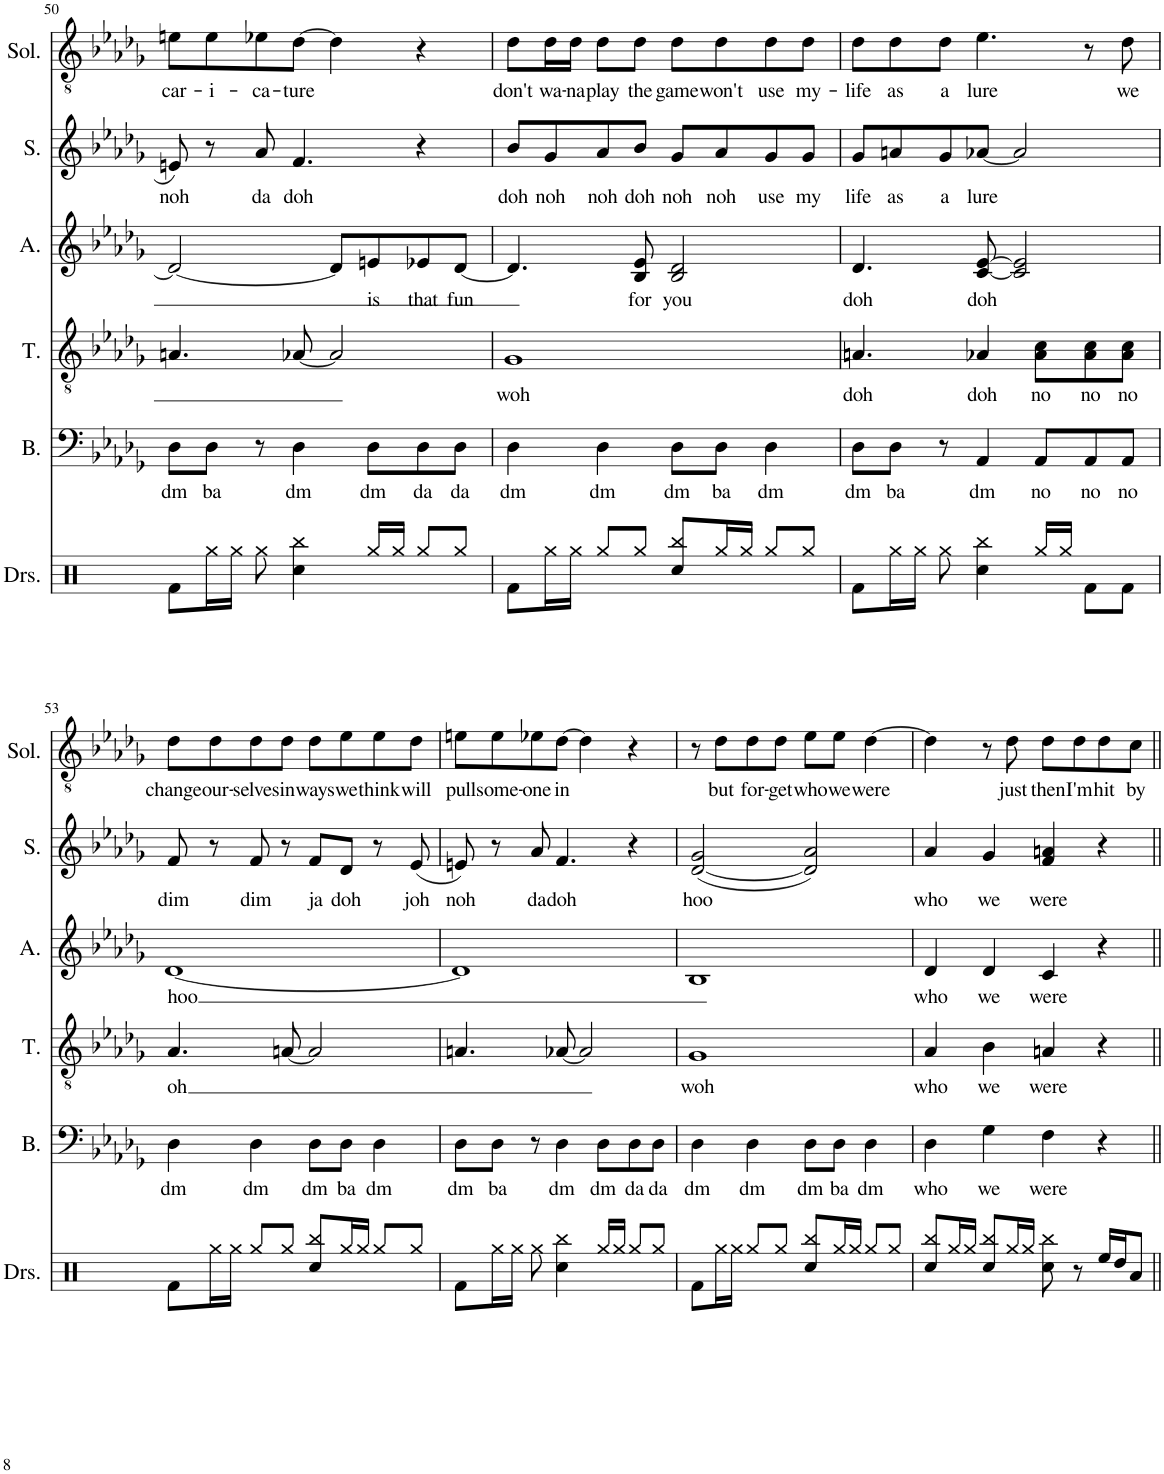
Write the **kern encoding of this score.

**kern	**text	**kern	**text	**kern	**text	**kern	**text	**kern	**text
*part5	*part5	*part4	*part4	*part3	*part3	*part2	*part2	*part1	*part1
*staff5	*staff5	*staff4	*staff4	*staff3	*staff3	*staff2	*staff2	*staff1	*staff1
*I"Bass	*	*I"Tenor	*	*I"Alto	*	*I"Soprano	*	*I"Solo	*
*I'B.	*	*I'T.	*	*I'A.	*	*I'S.	*	*I'Sol.	*
!!LO:PB:g=z
*clefF4	*	*clefGv2	*	*clefG2	*	*clefG2	*	*clefGv2	*
*k[b-e-a-d-g-]	*	*k[b-e-a-d-g-]	*	*k[b-e-a-d-g-]	*	*k[b-e-a-d-g-]	*	*k[b-e-a-d-g-]	*
*M4/4	*	*M4/4	*	*M4/4	*	*M4/4	*	*M4/4	*
=50	=50	=50	=50	=50	=50	=50	=50	=50	=50
!	!LO:LY:b	!	!	!	!	!	!LO:LY:b	!	!LO:LY:b
8D-\L	dm	4.An/	.	2d-/_	.	8en/	noh	8en\L	car-
!	!LO:LY:b	!	!	!	!	!	!	!	!LO:LY:b
8D-\J	ba	.	.	.	.	8r	.	8e\	-i-
!	!	!	!	!	!	!	!LO:LY:b	!	!LO:LY:b
8r	.	.	.	.	.	8a-/	da	8e-X\	-ca-
!	!LO:LY:b	!	!	!	!	!	!LO:LY:b	!	!LO:LY:b
4D-\	dm	[8A-X/	.	.	.	4.f/	doh	[8d-\J	-ture
.	.	2A-/]	.	8d-/L]	.	.	.	4d-\]	.
!	!LO:LY:b	!	!	!	!LO:LY:b	!	!	!	!
8D-\L	dm	.	.	8en/	is	.	.	.	.
!	!LO:LY:b	!	!	!	!LO:LY:b	!	!	!	!
8D-\	da	.	.	8e-X/	that	4r	.	4r	.
!	!LO:LY:b	!	!	!	!LO:LY:b	!	!	!	!
8D-\J	da	.	.	[8d-/J	fun	.	.	.	.
=51	=51	=51	=51	=51	=51	=51	=51	=51	=51
!	!LO:LY:b	!	!LO:LY:b	!	!	!	!LO:LY:b	!	!LO:LY:b
4D-\	dm	1G-	woh	4.d-/]	.	8b-/L	doh	8d-\L	don't
!	!	!	!	!	!	!	!LO:LY:b	!	!LO:LY:b
.	.	.	.	.	.	8g-/	noh	16d-\L	wa-
!	!	!	!	!	!	!	!	!	!LO:LY:b
.	.	.	.	.	.	.	.	16d-\JJ	-na
!	!LO:LY:b	!	!	!	!	!	!LO:LY:b	!	!LO:LY:b
4D-\	dm	.	.	.	.	8a-/	noh	8d-\L	play
!	!	!	!	!	!LO:LY:b	!	!LO:LY:b	!	!LO:LY:b
.	.	.	.	8B-/ 8e-/	for	8b-/J	doh	8d-\J	the
!	!LO:LY:b	!	!	!	!LO:LY:b	!	!LO:LY:b	!	!LO:LY:b
8D-\L	dm	.	.	2B-/ 2d-/	you	8g-/L	noh	8d-\L	game
!	!LO:LY:b	!	!	!	!	!	!LO:LY:b	!	!LO:LY:b
8D-\J	ba	.	.	.	.	8a-/	noh	8d-\	won't
!	!LO:LY:b	!	!	!	!	!	!LO:LY:b	!	!LO:LY:b
4D-\	dm	.	.	.	.	8g-/	use	8d-\	use
!	!	!	!	!	!	!	!LO:LY:b	!	!LO:LY:b
.	.	.	.	.	.	8g-/J	my	8d-\J	my-
=52	=52	=52	=52	=52	=52	=52	=52	=52	=52
!	!LO:LY:b	!	!LO:LY:b	!	!LO:LY:b	!	!LO:LY:b	!	!LO:LY:b
8D-\L	dm	4.An/	doh	4.d-/	doh	8g-/L	life	8d-\L	-life
!	!LO:LY:b	!	!	!	!	!	!LO:LY:b	!	!LO:LY:b
8D-\J	ba	.	.	.	.	8an/	as	8d-\	as
!	!	!	!	!	!	!	!LO:LY:b	!	!LO:LY:b
8r	.	.	.	.	.	8g-/	a	8d-\J	a
!	!LO:LY:b	!	!LO:LY:b	!	!LO:LY:b	!	!LO:LY:b	!	!LO:LY:b
4AA-/	dm	4A-X/	doh	[8c/ [8e-/	doh	[8a-X/J	lure	4.e-\	lure
.	.	.	.	2c/] 2e-/]	.	2a-/]	.	.	.
!	!LO:LY:b	!	!LO:LY:b	!	!	!	!	!	!
8AA-/L	no	8A-\ 8c\L	no	.	.	.	.	.	.
!	!LO:LY:b	!	!LO:LY:b	!	!	!	!	!	!
8AA-/	no	8A-\ 8c\	no	.	.	.	.	8r	.
!	!LO:LY:b	!	!LO:LY:b	!	!	!	!	!	!LO:LY:b
8AA-/J	no	8A-\ 8c\J	no	.	.	.	.	8d-\	we
!!LO:LB:g=z
=53	=53	=53	=53	=53	=53	=53	=53	=53	=53
!	!LO:LY:b	!	!LO:LY:b	!	!LO:LY:b	!	!LO:LY:b	!	!LO:LY:b
4D-\	dm	4.A-/	oh	[1d-	hoo	8f/	dim	8d-\L	change
!	!	!	!	!	!	!	!	!	!LO:LY:b
.	.	.	.	.	.	8r	.	8d-\	our-
!	!LO:LY:b	!	!	!	!	!	!LO:LY:b	!	!LO:LY:b
4D-\	dm	.	.	.	.	8f/	dim	8d-\	-selves
!	!	!	!	!	!	!	!	!	!LO:LY:b
.	.	[8An/	.	.	.	8r	.	8d-\J	in
!	!LO:LY:b	!	!	!	!	!	!LO:LY:b	!	!LO:LY:b
8D-\L	dm	2A/]	.	.	.	8f/L	ja	8d-\L	ways
!	!LO:LY:b	!	!	!	!	!	!LO:LY:b	!	!LO:LY:b
8D-\J	ba	.	.	.	.	8d-/J	doh	8e-\	we
!	!LO:LY:b	!	!	!	!	!	!	!	!LO:LY:b
4D-\	dm	.	.	.	.	8r	.	8e-\	think
!	!	!	!	!	!	!	!LO:LY:b	!	!LO:LY:b
.	.	.	.	.	.	(8e-/	joh	8d-\J	will
=54	=54	=54	=54	=54	=54	=54	=54	=54	=54
!	!LO:LY:b	!	!	!	!	!	!LO:LY:b	!	!LO:LY:b
8D-\L	dm	4.An/	.	1d-]	.	8en/)	noh	8en\L	pull
!	!LO:LY:b	!	!	!	!	!	!	!	!LO:LY:b
8D-\J	ba	.	.	.	.	8r	.	8e\	some-
!	!	!	!	!	!	!	!LO:LY:b	!	!LO:LY:b
8r	.	.	.	.	.	8a-/	da	8e-X\	-one
!	!LO:LY:b	!	!	!	!	!	!LO:LY:b	!	!LO:LY:b
4D-\	dm	[8A-X/	.	.	.	4.f/	doh	[8d-\J	in
.	.	2A-/]	.	.	.	.	.	4d-\]	.
!	!LO:LY:b	!	!	!	!	!	!	!	!
8D-\L	dm	.	.	.	.	.	.	.	.
!	!LO:LY:b	!	!	!	!	!	!	!	!
8D-\	da	.	.	.	.	4r	.	4r	.
!	!LO:LY:b	!	!	!	!	!	!	!	!
8D-\J	da	.	.	.	.	.	.	.	.
=55	=55	=55	=55	=55	=55	=55	=55	=55	=55
!	!LO:LY:b	!	!LO:LY:b	!	!	!	!LO:LY:b	!	!
4D-\	dm	1G-	woh	1B-	.	([2d-/ 2g-/	hoo	8r	.
!	!	!	!	!	!	!	!	!	!LO:LY:b
.	.	.	.	.	.	.	.	8d-\L	but
!	!LO:LY:b	!	!	!	!	!	!	!	!LO:LY:b
4D-\	dm	.	.	.	.	.	.	8d-\	for-
!	!	!	!	!	!	!	!	!	!LO:LY:b
.	.	.	.	.	.	.	.	8d-\J	-get
!	!LO:LY:b	!	!	!	!	!	!	!	!LO:LY:b
8D-\L	dm	.	.	.	.	2d-/] 2a-/)	.	8e-\L	who
!	!LO:LY:b	!	!	!	!	!	!	!	!LO:LY:b
8D-\J	ba	.	.	.	.	.	.	8e-\J	we
!	!LO:LY:b	!	!	!	!	!	!	!	!LO:LY:b
4D-\	dm	.	.	.	.	.	.	[4d-\	were
=56	=56	=56	=56	=56	=56	=56	=56	=56	=56
!	!LO:LY:b	!	!LO:LY:b	!	!LO:LY:b	!	!LO:LY:b	!	!
4D-\	who	4A-/	who	4d-/	who	4a-/	who	4d-\]	.
!	!LO:LY:b	!	!LO:LY:b	!	!LO:LY:b	!	!LO:LY:b	!	!
4G-\	we	4B-\	we	4d-/	we	4g-/	we	8r	.
!	!	!	!	!	!	!	!	!	!LO:LY:b
.	.	.	.	.	.	.	.	8d-\	just
!	!LO:LY:b	!	!LO:LY:b	!	!LO:LY:b	!	!LO:LY:b	!	!LO:LY:b
4F\	were	4An/	were	4c/	were	4f/ 4an/	were	8d-\L	then
!	!	!	!	!	!	!	!	!	!LO:LY:b
.	.	.	.	.	.	.	.	8d-\	I'm
!	!	!	!	!	!	!	!	!	!LO:LY:b
4r	.	4r	.	4r	.	4r	.	8d-\	hit
!	!	!	!	!	!	!	!	!	!LO:LY:b
.	.	.	.	.	.	.	.	8c\J	by
=||	=||	=||	=||	=||	=||	=||	=||	=||	=||
*-	*-	*-	*-	*-	*-	*-	*-	*-	*-
